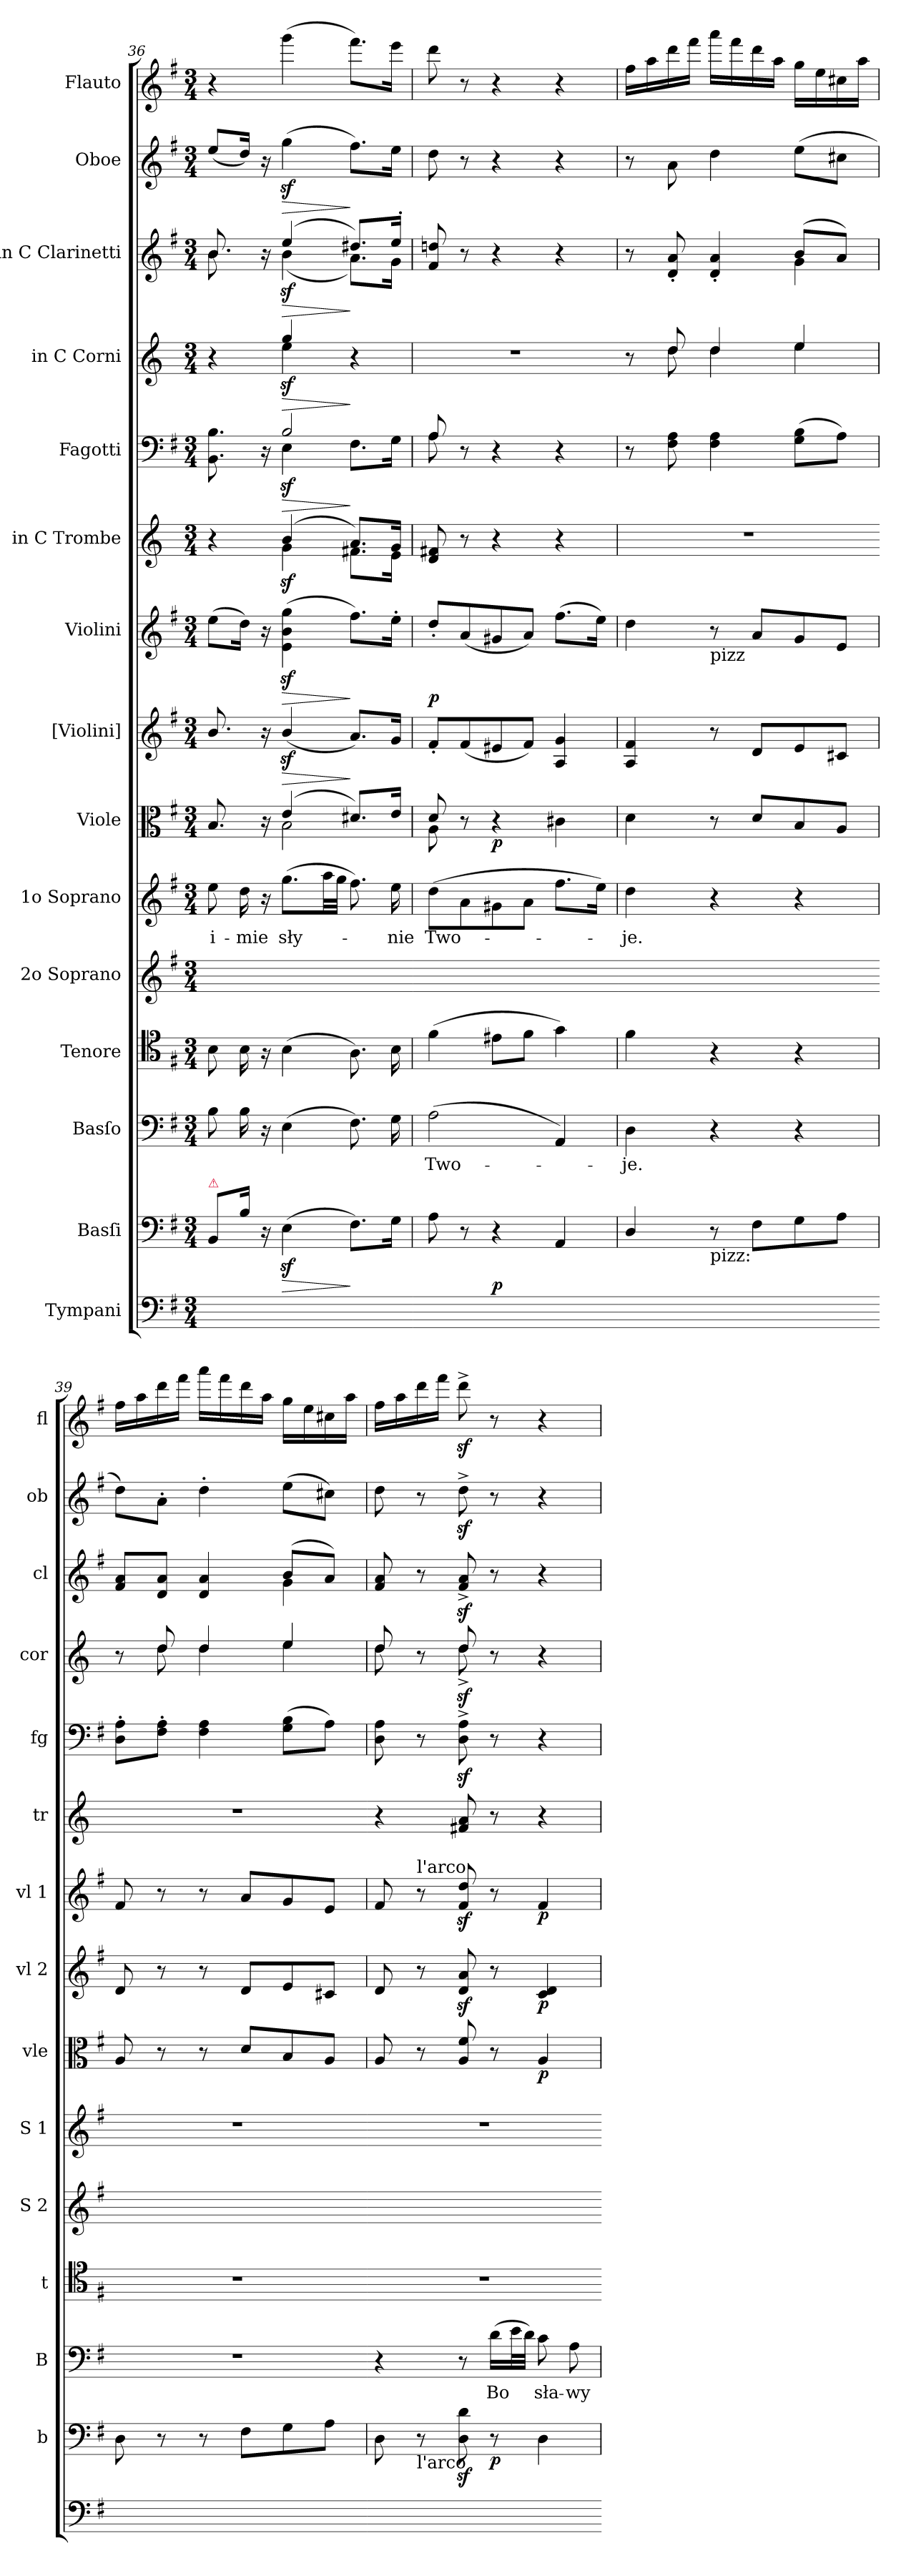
**kern	**kern	**dynam	**kern	**text	**kern	**kern	**kern	**text	**kern	**dynam	**kern	**dynam	**kern	**dynam	**kern	**kern	**dynam	**kern	**dynam	**kern	**dynam	**kern	**dynam	**kern
*part15	*part14	*part14	*part13	*part13	*part12	*part11	*part10	*part10	*part9	*part9	*part8	*part8	*part7	*part7	*part6	*part5	*part5	*part4	*part4	*part3	*part3	*part2	*part2	*part1
*staff15	*staff14	*staff14	*staff13	*staff13	*staff12	*staff11	*staff10	*staff10	*staff9	*staff9	*staff8	*staff8	*staff7	*staff7	*staff6	*staff5	*staff5	*staff4	*staff4	*staff3	*staff3	*staff2	*staff2	*staff1
*I"Tympani	*I"Basſi	*	*I"Basſo	*	*I"Tenore	*I"2o Soprano	*I"1o Soprano	*	*I"Viole	*	*I"[Violini]	*	*I"Violini	*	*I"in C Trombe	*I"Fagotti	*	*I"in C Corni	*	*I"in C Clarinetti	*	*I"Oboe	*	*I"Flauto
*	*I'b	*	*I'B	*	*I't	*I'S 2	*I'S 1	*	*I'vle	*	*I'vl 2	*	*I'vl 1	*	*I'tr	*I'fg	*	*I'cor	*	*I'cl	*	*I'ob	*	*I'fl
*clefF4	*clefF4	*	*clefF4	*	*clefC4	*clefG2	*clefG2	*	*clefC3	*	*clefG2	*	*clefG2	*	*clefG2	*clefF4	*	*clefG2	*	*clefG2	*	*clefG2	*	*clefG2
*k[f#]	*k[f#]	*	*k[f#]	*	*k[f#]	*k[f#]	*k[f#]	*	*k[f#]	*	*k[f#]	*	*k[f#]	*	*k[]	*k[f#]	*	*k[]	*	*k[f#]	*	*k[f#]	*	*k[f#]
*G:	*G:	*	*G:	*	*G:	*G:	*G:	*	*G:	*	*G:	*	*G:	*	*	*G:	*	*	*	*G:	*	*G:	*	*G:
*M3/4	*M3/4	*	*M3/4	*	*M3/4	*M3/4	*M3/4	*	*M3/4	*	*M3/4	*	*M3/4	*	*M3/4	*M3/4	*	*M3/4	*	*M3/4	*	*M3/4	*	*M3/4
=36	=36	=36	=36	=36	=36	=36	=36	=36	=36	=36	=36	=36	=36	=36	=36	=36	=36	=36	=36	=36	=36	=36	=36	=36
*	*	*	*	*	*	*	*	*	*^	*	*	*	*	*	*^	*^	*	*^	*	*^	*	*	*	*
!	!LO:TX:a:color=crimson:t=⚠	!	!	!	!	!	!	!	!	!	!	!	!	!	!	!	!	!	!	!	!	!	!	!	!	!	!	!	!
2.ryy	8BB/L	.	8B\	.	8B\	2.ryy	8ee\	i-	8.B/	4rBByy	.	8.b/	.	(8ee\L	.	4r	4rAyy	8.BB\ 8.B\	4rFFFyy	.	4r	4rFyy	.	8.b/	8.b\	.	(8ee/L	.	4r
.	16B\Jk	.	16B\	.	16B\	.	16dd\	-mie	.	.	.	.	.	16dd\Jk)	.	.	.	.	.	.	.	.	.	.	.	.	16dd/Jk)	.	.
.	16r	.	16r	.	16r	.	16r	.	16r	.	.	16r	.	16r	.	.	.	16r	.	.	.	.	.	16r	16rAyy	.	16r	.	.
!	!	!LO:HP:b	!	!	!	!	!	!	!	!	!	!	!LO:HP:b	!	!LO:HP:b	!	!	!	!	!LO:HP:b	!	!	!LO:HP:b	!	!	!LO:HP:b	!	!LO:HP:b	!
.	(4Ez\	>	(4E\	.	(4B\	.	(8.gg\L	sły-	(4e/	2B\	.	(4bz/	>	(4ez\ 4bz\ 4ggz\	>	(4b/	4gz\	2B/	4Ez\	>	4gg/	4eez\	>	(4ee/	(4bz\	>	(4ggz\	>	(4ggg\
.	.	.	.	.	.	.	32aa\LL	.	.	.	.	.	.	.	.	.	.	.	.	.	.	.	.	.	.	.	.	.	.
.	.	.	.	.	.	.	32gg\JJJ	.	.	.	.	.	.	.	.	.	.	.	.	.	.	.	.	.	.	.	.	.	.
.	8.F#\L)	]	8.F#\)	.	8.A\)	.	8.ff#\)	.	8.d#X/L)	.	.	8.a/L)	]	8.ff#\L)	]	8.a/L)	8.f#X\L	.	8.F#\L	]	4r	4rFyy	]	8.dd#X/L)	8.a\L)	]	8.ff#\L)	]	8.fff#\L)
.	16G\Jk	.	16G\	.	16B\	.	16ee\	-nie	16e/Jk	.	.	16g/Jk	.	16ee'\Jk	.	16g/Jk	16e\Jk	.	16G\Jk	.	.	.	.	16ee'/Jk	16g\Jk	.	16ee\Jk	.	16eee\Jk
*	*	*	*	*	*	*	*	*	*	*	*	*	*	*	*	*	*	*	*	*	*v	*v	*	*	*	*	*	*	*
=37	=37	=37	=37	=37	=37	=37-	=37	=37	=37	=37	=37	=37	=37	=37	=37	=37	=37	=37	=37	=37	=37	=37	=37	=37	=37	=37	=37	=37
!	!	!	!	!	!	!	!	!	!	!	!	!	!	!	!	!	!	!	!	!	!LO:N:vis=1	!	!	!	!	!	!	!
*	*	*	*	*	*	*	*	*	*	*	*	*	*	*	*	*v	*v	*	*	*	*	*	*v	*v	*	*	*	*
2.ryy	8A\	.	(2A\	Two-	(4f#\	2.ryy	(8dd\L	Two-	8d/	8A\	.	8f#'/L	.	8dd'/L	p	8d/ 8f#X/	8A/	8A\	.	2.r	.	8f#/ 8ddn/	.	8dd\	.	8ddd\
.	8r	.	.	.	.	.	8a\	.	8r	8rDyy	.	(8f#/	.	(8a/	.	8r	8r	8rCCyy	.	.	.	8r	.	8r	.	8r
.	4r	p	.	.	8e#X\L	.	8g#X\	.	4r	4rDyy	p	8e#X/	.	8g#X/	.	4r	4r	4rCCyy	.	.	.	4r	.	4r	.	4r
.	.	.	.	.	8f#\J	.	8a\J	.	.	.	.	8f#/J)	.	8a/J)	.	.	.	.	.	.	.	.	.	.	.	.
.	4AA/	.	4AA/)	.	4g\)	.	8.ff#\L	.	4c#X\	4rDyy	.	4A/ 4g/	.	(8.ff#\L	.	4r	4r	4rCCyy	.	.	.	4r	.	4r	.	4r
.	.	.	.	.	.	.	16ee\Jk)	.	.	.	.	.	.	16ee\Jk)	.	.	.	.	.	.	.	.	.	.	.	.
*	*	*	*	*	*	*	*	*	*v	*v	*	*	*	*	*	*	*v	*v	*	*	*	*	*	*	*	*
=38	=38	=38	=38	=38	=38	=38-	=38	=38	=38	=38	=38	=38	=38	=38	=38	=38	=38	=38	=38	=38	=38	=38	=38	=38
!	!	!	!	!	!	!	!	!	!	!	!	!	!	!	!LO:N:vis=1	!	!	!	!	!	!	!	!	!
*	*	*	*	*	*	*	*	*	*	*	*	*	*	*	*	*	*	*^	*	*^	*	*	*	*
2.ryy	4D/	.	4D\	-je.	4f#\	2.ryy	4dd\	-je.	4d\	.	4A/ 4f#/	.	4dd\	.	2.r	8r	.	8r	8rFyy	.	8r	4rAyy	.	8r	.	16ff#\LL
.	.	.	.	.	.	.	.	.	.	.	.	.	.	.	.	.	.	.	.	.	.	.	.	.	.	16aa\
.	.	.	.	.	.	.	.	.	.	.	.	.	.	.	.	8F#\ 8A\	.	8dd/	8dd\	.	8d'>/ 8a'>/	.	.	8a\	.	16ddd\
.	.	.	.	.	.	.	.	.	.	.	.	.	.	.	.	.	.	.	.	.	.	.	.	.	.	16fff#\JJ
!	!	!	!	!	!	!	!	!	!	!	!	!	!LO:TX:b:t=pizz	!	!	!	!	!	!	!	!	!	!	!	!	!
!	!LO:TX:b:t=pizz&colon;	!	!	!	!	!	!	!	!	!	!	!	!	!	!	!	!	!	!	!	!	!	!	!	!	!
.	8r	.	4r	.	4r	.	4r	.	8r	.	8r	.	8r	.	.	4F#\ 4A\	.	4dd/	4dd\	.	4d'>/ 4a'>/	4rDyy	.	4dd\	.	16aaa\LL
.	.	.	.	.	.	.	.	.	.	.	.	.	.	.	.	.	.	.	.	.	.	.	.	.	.	16fff#\
.	8F#\L	.	.	.	.	.	.	.	8d/L	.	8d/L	.	8a/L	.	.	.	.	.	.	.	.	.	.	.	.	16ddd\
.	.	.	.	.	.	.	.	.	.	.	.	.	.	.	.	.	.	.	.	.	.	.	.	.	.	16aa\JJ
.	8G\	.	4r	.	4r	.	4r	.	8B/	.	8e/	.	8g/	.	.	(8G\ 8B\L	.	4ee/	4ee\	.	(8b/L	4g\	.	(8ee\L	.	16gg\LL
.	.	.	.	.	.	.	.	.	.	.	.	.	.	.	.	.	.	.	.	.	.	.	.	.	.	16ee\
.	8A\J	.	.	.	.	.	.	.	8A/J	.	8c#X/J	.	8e/J	.	.	8A\J)	.	.	.	.	8a/J)	.	.	8cc#X\J	.	16cc#X\
.	.	.	.	.	.	.	.	.	.	.	.	.	.	.	.	.	.	.	.	.	.	.	.	.	.	16aa\JJ
=39	=39	=39	=39	=39	=39	=39-	=39	=39	=39	=39	=39	=39	=39	=39	=39	=39	=39	=39	=39	=39	=39	=39	=39	=39	=39	=39
!	!	!	!LO:N:vis=1	!	!LO:N:vis=1	!	!LO:N:vis=1	!	!	!	!	!	!	!	!LO:N:vis=1	!	!	!	!	!	!	!	!	!	!	!
2.ryy	8D\	.	2.r	.	2.r	2.ryy	2.r	.	8A/	.	8d/	.	8f#/	.	2.r	8D'\ 8A'\L	.	8r	8ryy	.	8f#/ 8a/L	4ryy	.	8dd\L)	.	16ff#\LL
.	.	.	.	.	.	.	.	.	.	.	.	.	.	.	.	.	.	.	.	.	.	.	.	.	.	16aa\
.	8r	.	.	.	.	.	.	.	8r	.	8r	.	8r	.	.	8F#'\ 8A'\J	.	8dd/	8dd\	.	8d/ 8a/J	.	.	8a'\J	.	16ddd\
.	.	.	.	.	.	.	.	.	.	.	.	.	.	.	.	.	.	.	.	.	.	.	.	.	.	16fff#\JJ
.	8r	.	.	.	.	.	.	.	8r	.	8r	.	8r	.	.	4F#\ 4A\	.	4dd/	4dd\	.	4d/ 4a/	4rFyy	.	4dd'\	.	16aaa\LL
.	.	.	.	.	.	.	.	.	.	.	.	.	.	.	.	.	.	.	.	.	.	.	.	.	.	16fff#\
.	8F#\L	.	.	.	.	.	.	.	8d/L	.	8d/L	.	8a/L	.	.	.	.	.	.	.	.	.	.	.	.	16ddd\
.	.	.	.	.	.	.	.	.	.	.	.	.	.	.	.	.	.	.	.	.	.	.	.	.	.	16aa\JJ
.	8G\	.	.	.	.	.	.	.	8B/	.	8e/	.	8g/	.	.	(8G\ 8B\L	.	4ee/	4ee\	.	(8b/L	4g\	.	(8ee\L	.	16gg\LL
.	.	.	.	.	.	.	.	.	.	.	.	.	.	.	.	.	.	.	.	.	.	.	.	.	.	16ee\
.	8A\J	.	.	.	.	.	.	.	8A/J	.	8c#X/J	.	8e/J	.	.	8A\J)	.	.	.	.	8a/J)	.	.	8cc#X\J)	.	16cc#X\
.	.	.	.	.	.	.	.	.	.	.	.	.	.	.	.	.	.	.	.	.	.	.	.	.	.	16aa\JJ
*	*	*	*	*	*	*	*	*	*	*	*	*	*	*	*	*	*	*	*	*	*v	*v	*	*	*	*
=40	=40	=40	=40	=40	=40	=40-	=40	=40	=40	=40	=40	=40	=40	=40	=40	=40	=40	=40	=40	=40	=40	=40	=40	=40	=40
!	!	!	!	!	!LO:N:vis=1	!	!LO:N:vis=1	!	!	!	!	!	!	!	!	!	!	!	!	!	!	!	!	!	!
2.ryy	8D\	.	4r	.	2.r	2.ryy	2.r	.	8A/	.	8d/	.	8f#/	.	4r	8D\ 8A\	.	8dd/	8dd\	.	8f#/ 8a/	.	8dd\	.	16ff#\LL
.	.	.	.	.	.	.	.	.	.	.	.	.	.	.	.	.	.	.	.	.	.	.	.	.	16aa\
!	!	!	!	!	!	!	!	!	!	!	!	!	!LO:TX:a:t=l'arco	!	!	!	!	!	!	!	!	!	!	!	!
!	!LO:TX:b:t=l'arco	!	!	!	!	!	!	!	!	!	!	!	!	!	!	!	!	!	!	!	!	!	!	!	!
.	8r	.	.	.	.	.	.	.	8r	.	8r	.	8r	.	.	8r	.	8r	8rAyy	.	8r	.	8r	.	16ddd\
.	.	.	.	.	.	.	.	.	.	.	.	.	.	.	.	.	.	.	.	.	.	.	.	.	16fff#\JJ
.	8Dz\ 8dz\	.	8r	.	.	.	.	.	8A/ 8f#/	.	8dz/ 8az/	.	8f#z/ 8ddz/	.	8f#X/ 8a/	8Dz^<\ 8Az^<\	.	8dd/	8ddz^<\	.	8f#z^</ 8az^</	.	8ddz^<\	.	8dddz^<\
.	8r	p	(16d\LL	Bo	.	.	.	.	8r	.	8r	.	8r	.	8r	8r	.	8r	8rAyy	.	8r	.	8r	.	8r
.	.	.	32e\L	.	.	.	.	.	.	.	.	.	.	.	.	.	.	.	.	.	.	.	.	.	.
.	.	.	32d\JJJ)	.	.	.	.	.	.	.	.	.	.	.	.	.	.	.	.	.	.	.	.	.	.
.	4D\	.	8c\	sła-	.	.	.	.	4A/	p	4c/ 4d/	p	4f#/	p	4r	4r	.	4r	4rAyy	.	4r	.	4r	.	4r
.	.	.	8A\	-wy	.	.	.	.	.	.	.	.	.	.	.	.	.	.	.	.	.	.	.	.	.
*	*	*	*	*	*	*	*	*	*	*	*	*	*	*	*	*	*	*v	*v	*	*	*	*	*	*
=	=	=	=	=	=	=-	=	=	=	=	=	=	=	=	=	=	=	=	=	=	=	=	=	=
*-	*-	*-	*-	*-	*-	*-	*-	*-	*-	*-	*-	*-	*-	*-	*-	*-	*-	*-	*-	*-	*-	*-	*-	*-
